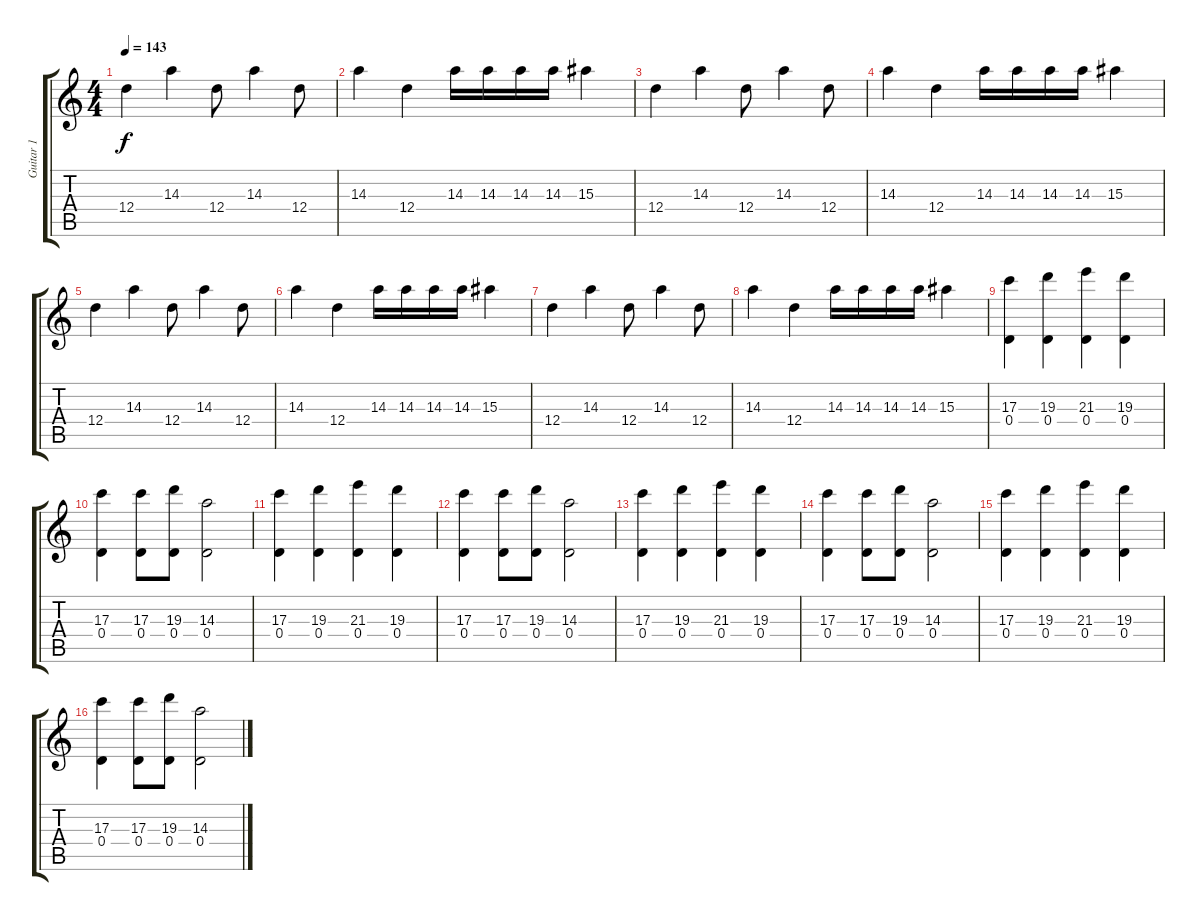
\track ("Guitar 1" "Guitar 1") {instrument distortionguitar}
\staff {score tabs}
\tuning (E4 B3 G3 D3 A2 D2) {hide}
\ts (4 4)
\tempo 143
\clef g2
\ks c
12.4.4{dy f instrument distortionguitar} 14.3.4 12.4.8 14.3.4 12.4.8 |
14.3.4 12.4.4 14.3.16 14.3.16 14.3.16 14.3.16 15.3.4 |
12.4.4 14.3.4 12.4.8 14.3.4 12.4.8 |
14.3.4 12.4.4 14.3.16 14.3.16 14.3.16 14.3.16 15.3.4 |
12.4.4 14.3.4 12.4.8 14.3.4 12.4.8 |
14.3.4 12.4.4 14.3.16 14.3.16 14.3.16 14.3.16 15.3.4 |
12.4.4 14.3.4 12.4.8 14.3.4 12.4.8 |
14.3.4 12.4.4 14.3.16 14.3.16 14.3.16 14.3.16 15.3.4 |
(17.3 0.4).4 (19.3 0.4).4 (21.3 0.4).4 (19.3 0.4).4 |
(17.3 0.4).4 (17.3 0.4).8 (19.3 0.4).8 (14.3 0.4).2 |
(17.3 0.4).4 (19.3 0.4).4 (21.3 0.4).4 (19.3 0.4).4 |
(17.3 0.4).4 (17.3 0.4).8 (19.3 0.4).8 (14.3 0.4).2 |
(17.3 0.4).4 (19.3 0.4).4 (21.3 0.4).4 (19.3 0.4).4 |
(17.3 0.4).4 (17.3 0.4).8 (19.3 0.4).8 (14.3 0.4).2 |
(17.3 0.4).4 (19.3 0.4).4 (21.3 0.4).4 (19.3 0.4).4 |
(17.3 0.4).4 (17.3 0.4).8 (19.3 0.4).8 (14.3 0.4).2
